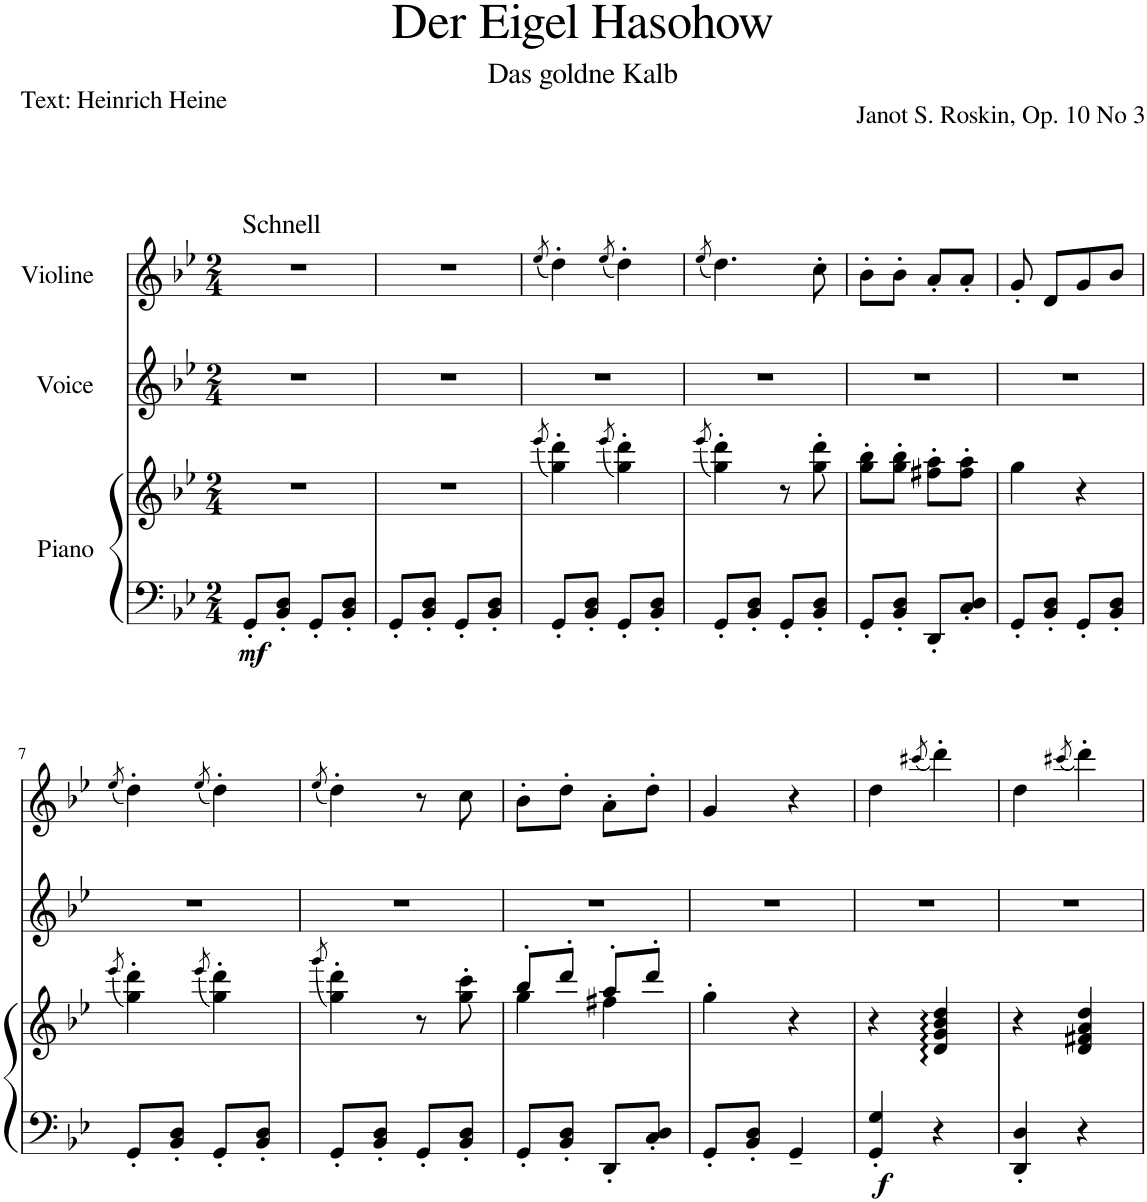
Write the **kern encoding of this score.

**kern	**kern	**dynam	**kern	**kern
*part3	*part3	*part3	*part2	*part1
*staff4	*staff3	*staff3/4	*staff2	*staff1
*I"Piano	*	*	*I"Voice	*I"Violine
*I'Pno	*	*	*	*
*clefF4	*clefG2	*	*clefG2	*clefG2
*k[b-e-]	*k[b-e-]	*	*k[b-e-]	*k[b-e-]
*M2/4	*M2/4	*	*M2/4	*M2/4
=1	=1	=1	=1	=1
!	!	!	!	!LO:TX:a:t=Schnell
!	!	!LO:DY:b=2	!	!
8GG'/L	2r	mf	2r	2r
8BB-/' 8D/'J	.	.	.	.
8GG'/L	.	.	.	.
8BB-/' 8D/'J	.	.	.	.
=2	=2	=2	=2	=2
8GG'/L	2r	.	2r	2r
8BB-/' 8D/'J	.	.	.	.
8GG'/L	.	.	.	.
8BB-/' 8D/'J	.	.	.	.
=3	=3	=3	=3	=3
.	(8qeee-/	.	.	(8qee-/
8GG'/L	4gg\' 4ddd\')	.	2r	4dd'\)
8BB-/' 8D/'J	.	.	.	.
.	(8qeee-/	.	.	(8qee-/
8GG'/L	4gg\' 4ddd\')	.	.	4dd'\)
8BB-/' 8D/'J	.	.	.	.
=4	=4	=4	=4	=4
.	(8qeee-/	.	.	(8qee-/
8GG'/L	4gg\' 4ddd\')	.	2r	4.dd\)
8BB-/' 8D/'J	.	.	.	.
8GG'/L	8r	.	.	.
8BB-/' 8D/'J	8gg\' 8ddd\'	.	.	8cc'\
=5	=5	=5	=5	=5
8GG'/L	8gg\' 8bb-\'L	.	2r	8b-'\L
8BB-/' 8D/'J	8gg\' 8bb-\'J	.	.	8b-'\J
8DD'/L	8ff#X\' 8aa\'L	.	.	8a'/L
8C/' 8D/'J	8ff#\' 8aa\'J	.	.	8a'/J
=6	=6	=6	=6	=6
8GG'/L	4gg\	.	2r	8g'/
8BB-/' 8D/'J	.	.	.	8d/L
8GG'/L	4r	.	.	8g/
8BB-/' 8D/'J	.	.	.	8b-/J
!!LO:LB:g=z
=7	=7	=7	=7	=7
.	(8qeee-/	.	.	(8qee-/
8GG'/L	4gg\' 4ddd\')	.	2r	4dd'\)
8BB-/' 8D/'J	.	.	.	.
.	(8qeee-/	.	.	(8qee-/
8GG'/L	4gg\' 4ddd\')	.	.	4dd'\)
8BB-/' 8D/'J	.	.	.	.
=8	=8	=8	=8	=8
.	(8qggg/	.	.	(8qee-/
8GG'/L	4gg\' 4ddd\')	.	2r	4dd'\)
8BB-/' 8D/'J	.	.	.	.
8GG'/L	8r	.	.	8r
8BB-/' 8D/'J	8gg\' 8ccc\'	.	.	8cc\
=9	=9	=9	=9	=9
*	*^	*	*	*
8GG'/L	8bb-'/L	4gg\	.	2r	8b-'\L
8BB-/' 8D/'J	8ddd'/J	.	.	.	8dd'\J
8DD'/L	8aa'/L	4ff#X\	.	.	8a'\L
8C/' 8D/'J	8ddd'/J	.	.	.	8dd'\J
*	*v	*v	*	*	*
=10	=10	=10	=10	=10
8GG'/L	4gg'\	.	2r	4g/
8BB-/' 8D/'J	.	.	.	.
4GG~/	4r	.	.	4r
=11	=11	=11	=11	=11
!	!	!LO:DY:b=2	!	!
4GG/' 4G/'	4r	f	2r	4dd\
.	.	.	.	(8qccc#X/
4r	4d/ 4g/ 4b-/ 4dd/	.	.	4ddd'\)
=12	=12	=12	=12	=12
4DD/' 4D/'	4r	.	2r	4dd\
.	.	.	.	(8qccc#X/
4r	4d/ 4f#X/ 4a/ 4dd/	.	.	4ddd'\)
=	=	=	=	=
*-	*-	*-	*-	*-
